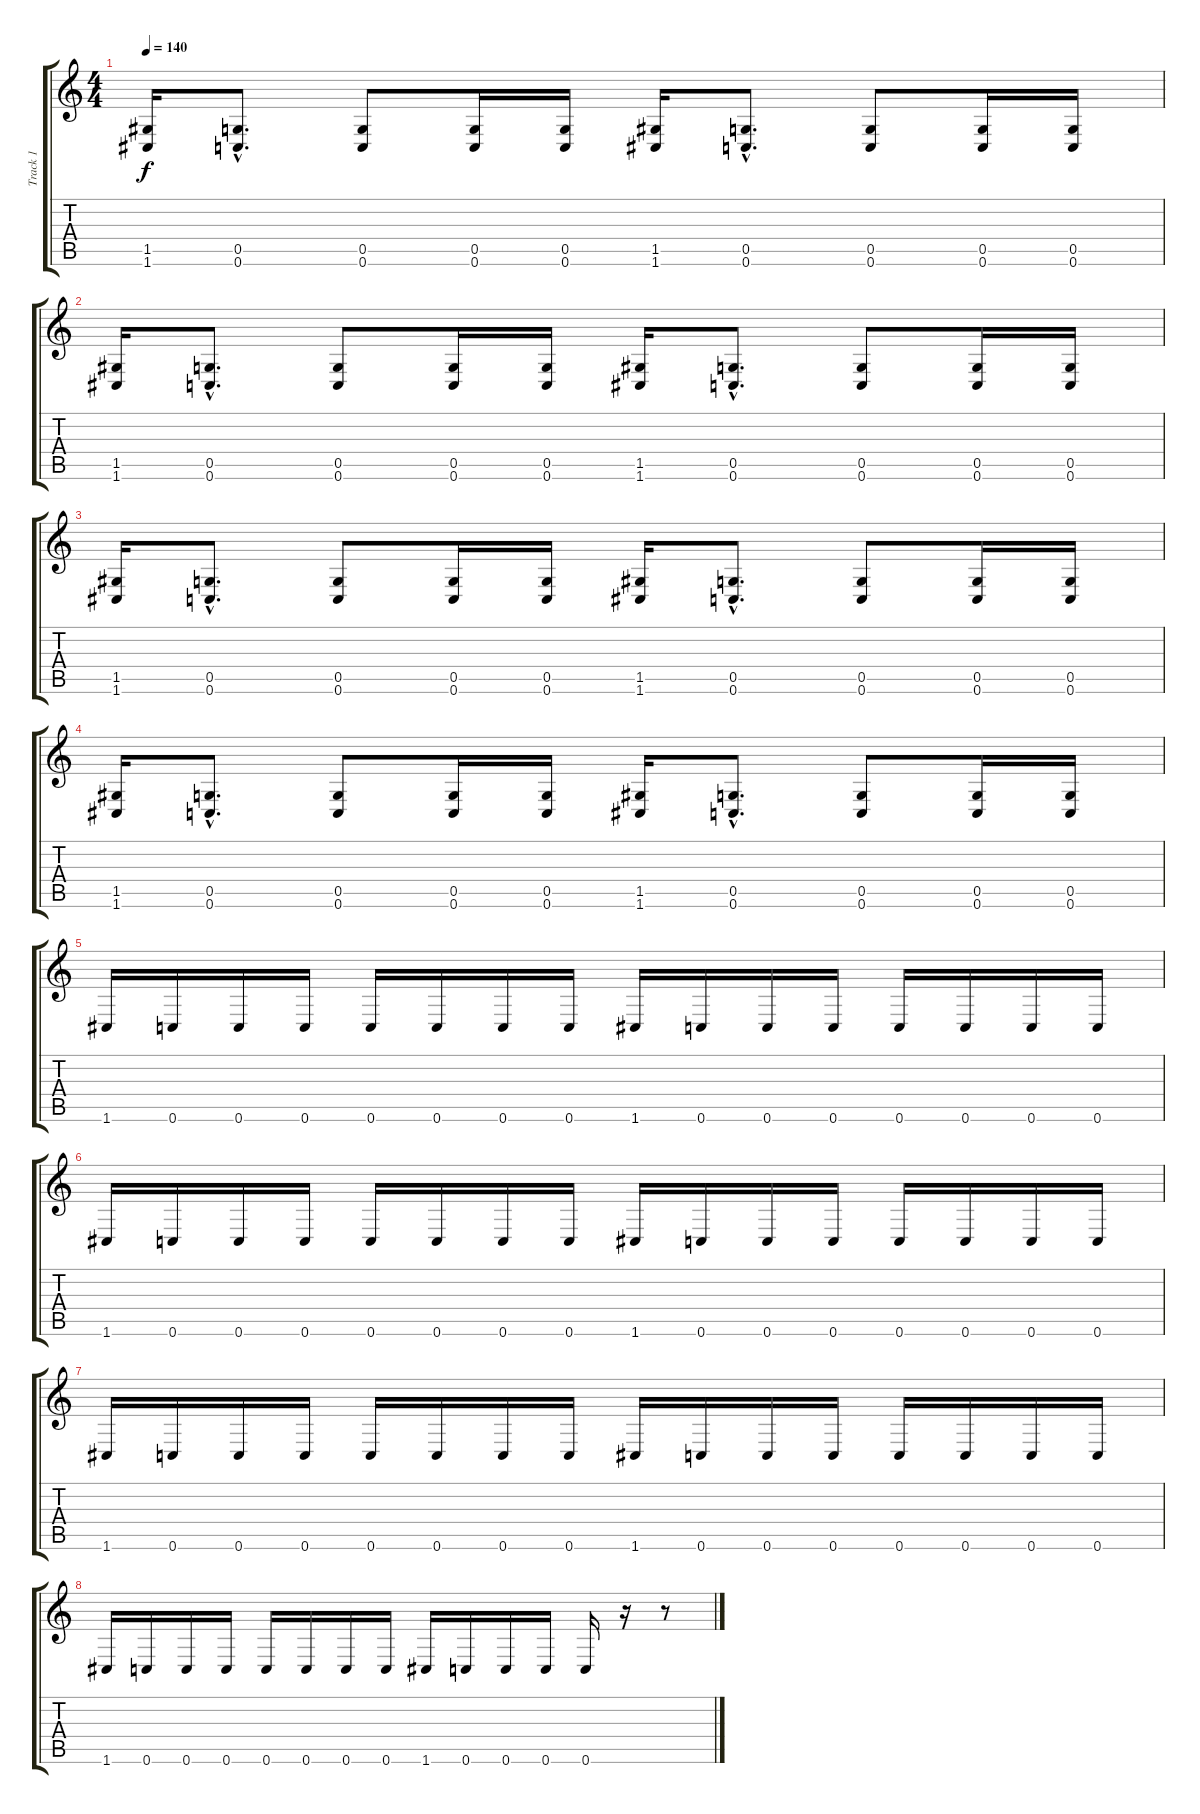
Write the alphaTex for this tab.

\track ("Track 1" "Track 1") {instrument distortionguitar}
\staff {score tabs}
\tuning (D4 A3 F3 C3 G2 C2) {hide}
\ts (4 4)
\tempo 140
\clef g2
\ks c
(1.5 1.6).16{dy f} (0.5{hac} 0.6{hac}).8{d} (0.5 0.6).8 (0.5 0.6).16 (0.5 0.6).16 (1.5 1.6).16 (0.5{hac} 0.6{hac}).8{d} (0.5 0.6).8 (0.5 0.6).16 (0.5 0.6).16 |
(1.5 1.6).16 (0.5{hac} 0.6{hac}).8{d} (0.5 0.6).8 (0.5 0.6).16 (0.5 0.6).16 (1.5 1.6).16 (0.5{hac} 0.6{hac}).8{d} (0.5 0.6).8 (0.5 0.6).16 (0.5 0.6).16 |
(1.5 1.6).16 (0.5{hac} 0.6{hac}).8{d} (0.5 0.6).8 (0.5 0.6).16 (0.5 0.6).16 (1.5 1.6).16 (0.5{hac} 0.6{hac}).8{d} (0.5 0.6).8 (0.5 0.6).16 (0.5 0.6).16 |
(1.5 1.6).16 (0.5{hac} 0.6{hac}).8{d} (0.5 0.6).8 (0.5 0.6).16 (0.5 0.6).16 (1.5 1.6).16 (0.5{hac} 0.6{hac}).8{d} (0.5 0.6).8 (0.5 0.6).16 (0.5 0.6).16 |
1.6.16 0.6.16 0.6.16 0.6.16 0.6.16 0.6.16 0.6.16 0.6.16 1.6.16 0.6.16 0.6.16 0.6.16 0.6.16 0.6.16 0.6.16 0.6.16 |
1.6.16 0.6.16 0.6.16 0.6.16 0.6.16 0.6.16 0.6.16 0.6.16 1.6.16 0.6.16 0.6.16 0.6.16 0.6.16 0.6.16 0.6.16 0.6.16 |
1.6.16 0.6.16 0.6.16 0.6.16 0.6.16 0.6.16 0.6.16 0.6.16 1.6.16 0.6.16 0.6.16 0.6.16 0.6.16 0.6.16 0.6.16 0.6.16 |
1.6.16 0.6.16 0.6.16 0.6.16 0.6.16 0.6.16 0.6.16 0.6.16 1.6.16 0.6.16 0.6.16 0.6.16 0.6.16 r.16 r.8
